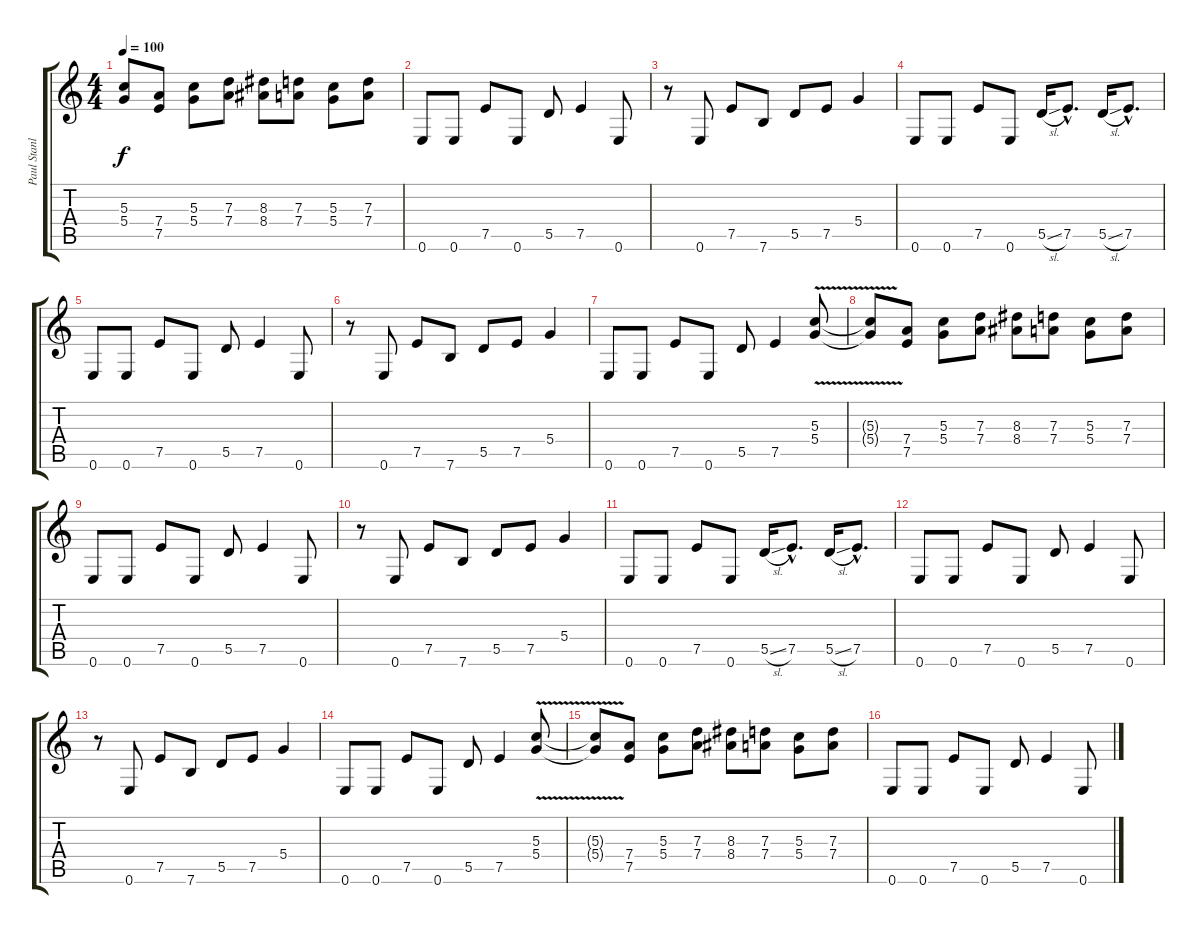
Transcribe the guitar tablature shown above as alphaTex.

\track ("Paul Stanley" "Paul Stanl") {instrument distortionguitar}
\staff {score tabs}
\tuning (E4 B3 G3 D3 A2 E2) {hide}
\ts (4 4)
\tempo 100
\clef g2
\ks c
(5.3{t} 5.4{t}).8{dy f} (7.4 7.5).8 (5.3 5.4).8 (7.3 7.4).8 (8.3 8.4).8 (7.3 7.4).8 (5.3 5.4).8 (7.3 7.4).8 |
0.6.8 0.6.8 7.5.8 0.6.8 5.5.8 7.5.4 0.6.8 |
r.8 0.6.8 7.5.8 7.6.8 5.5.8 7.5.8 5.4.4 |
0.6.8 0.6.8 7.5.8 0.6.8 5.5{sl}.16 7.5{hac}.8{d} 5.5{sl}.16 7.5{hac}.8{d} |
0.6.8 0.6.8 7.5.8 0.6.8 5.5.8 7.5.4 0.6.8 |
r.8 0.6.8 7.5.8 7.6.8 5.5.8 7.5.8 5.4.4 |
0.6.8 0.6.8 7.5.8 0.6.8 5.5.8 7.5.4 (5.3{v} 5.4{v}).8 |
(5.3{t} 5.4{t}).8 (7.4 7.5).8 (5.3 5.4).8 (7.3 7.4).8 (8.3 8.4).8 (7.3 7.4).8 (5.3 5.4).8 (7.3 7.4).8 |
0.6.8 0.6.8 7.5.8 0.6.8 5.5.8 7.5.4 0.6.8 |
r.8 0.6.8 7.5.8 7.6.8 5.5.8 7.5.8 5.4.4 |
0.6.8 0.6.8 7.5.8 0.6.8 5.5{sl}.16 7.5{hac}.8{d} 5.5{sl}.16 7.5{hac}.8{d} |
0.6.8 0.6.8 7.5.8 0.6.8 5.5.8 7.5.4 0.6.8 |
r.8 0.6.8 7.5.8 7.6.8 5.5.8 7.5.8 5.4.4 |
0.6.8 0.6.8 7.5.8 0.6.8 5.5.8 7.5.4 (5.3{v} 5.4{v}).8 |
(5.3{t} 5.4{t}).8 (7.4 7.5).8 (5.3 5.4).8 (7.3 7.4).8 (8.3 8.4).8 (7.3 7.4).8 (5.3 5.4).8 (7.3 7.4).8 |
0.6.8 0.6.8 7.5.8 0.6.8 5.5.8 7.5.4 0.6.8
